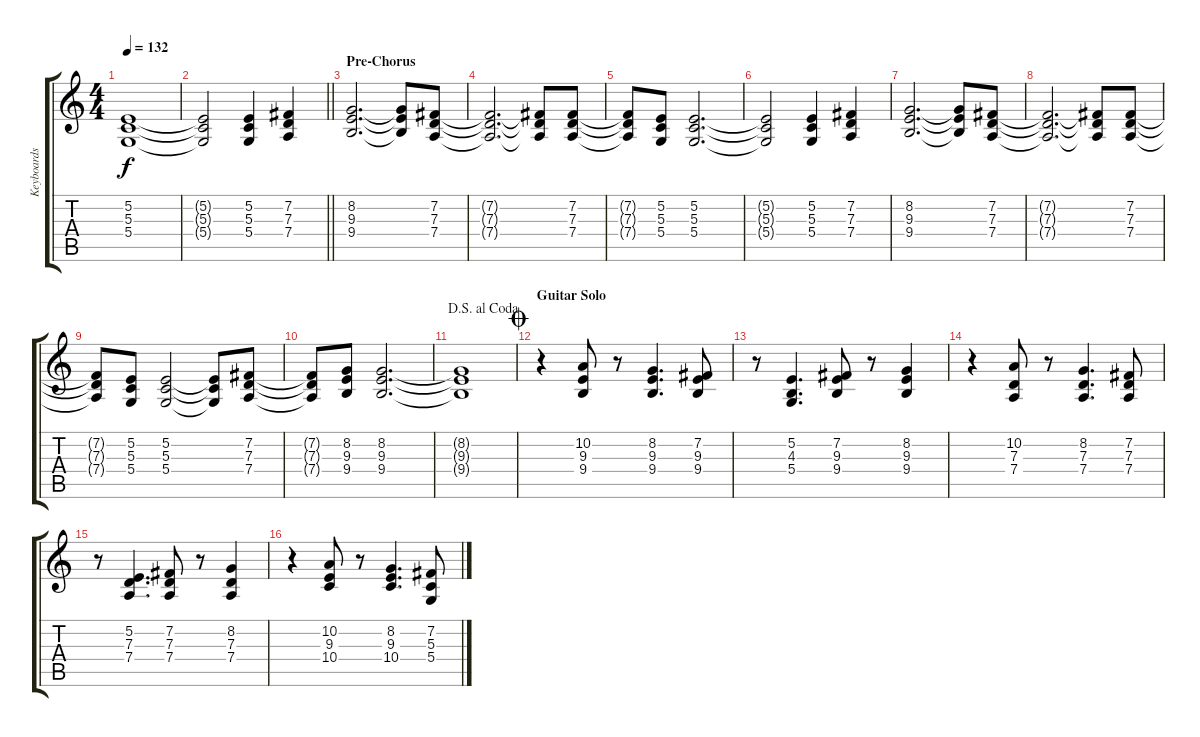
\track ("Keyboards 2" "Keyboards ") {instrument pad1newage}
\staff {score tabs}
\tuning (E4 B3 G3 D3 A2 E2) {hide}
\ts (4 4)
\tempo 132
\clef g2
\ks c
(5.2{t} 5.3{t} 5.4{t}).1{dy f} |
\barLineRight lightlight
(5.2{t} 5.3{t} 5.4{t}).2 (5.2 5.3 5.4).4 (7.2 7.3 7.4).4 |
\section ("" "Pre-Chorus")
(8.2 9.3 9.4).2{d} (8.2{t} 9.3{t} 9.4{t}).8 (7.2 7.3 7.4).8 |
(7.2{t} 7.3{t} 7.4{t}).2{d} (7.2{t} 7.3{t} 7.4{t}).8 (7.2 7.3 7.4).8 |
(7.2{t} 7.3{t} 7.4{t}).8 (5.2 5.3 5.4).8 (5.2 5.3 5.4).2{d} |
(5.2{t} 5.3{t} 5.4{t}).2 (5.2 5.3 5.4).4 (7.2 7.3 7.4).4 |
(8.2 9.3 9.4).2{d} (8.2{t} 9.3{t} 9.4{t}).8 (7.2 7.3 7.4).8 |
(7.2{t} 7.3{t} 7.4{t}).2{d} (7.2{t} 7.3{t} 7.4{t}).8 (7.2 7.3 7.4).8 |
(7.2{t} 7.3{t} 7.4{t}).8 (5.2 5.3 5.4).8 (5.2 5.3 5.4).2 (5.2{t} 5.3{t} 5.4{t}).8 (7.2 7.3 7.4).8 |
(7.2{t} 7.3{t} 7.4{t}).8 (8.2 9.3 9.4).8 (8.2 9.3 9.4).2{d} |
\jump dalsegnoalcoda
(8.2{t} 9.3{t} 9.4{t}).1 |
\section ("" "Guitar Solo")
\jump coda
r.4 (10.2 9.3 9.4).8 r.8 (8.2 9.3 9.4).4{d} (7.2 9.3 9.4).8 |
r.8 (5.2 4.3 5.4).4{d} (7.2 9.3 9.4).8 r.8 (8.2 9.3 9.4).4 |
r.4 (10.2 7.3 7.4).8 r.8 (8.2 7.3 7.4).4{d} (7.2 7.3 7.4).8 |
r.8 (5.2 7.3 7.4).4{d} (7.2 7.3 7.4).8 r.8 (8.2 7.3 7.4).4 |
r.4 (10.2 9.3 10.4).8 r.8 (8.2 9.3 10.4).4{d} (7.2 5.3 5.4).8
